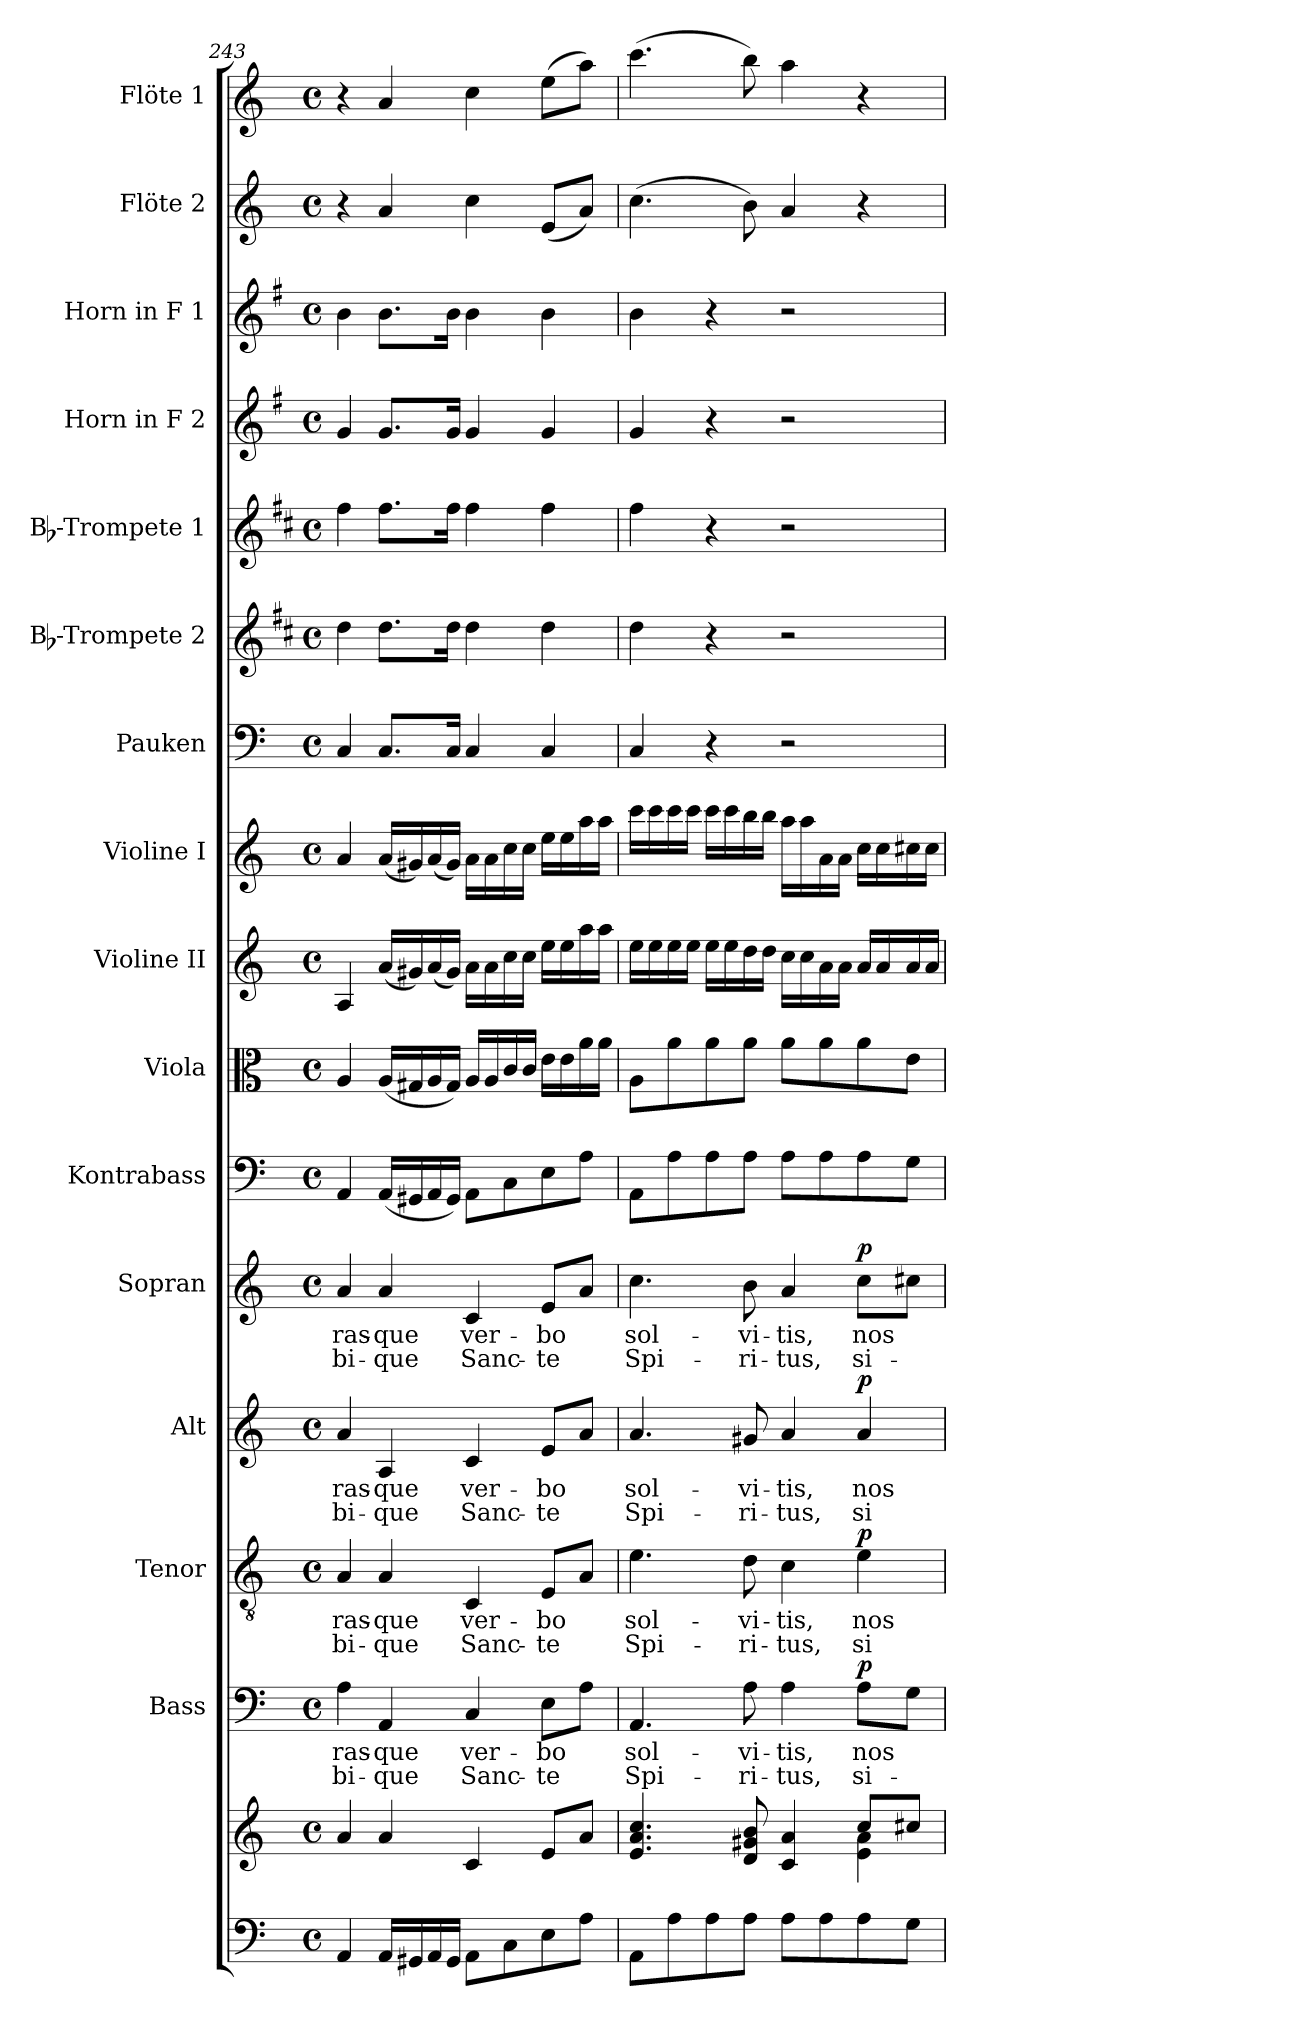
**kern	**kern	**kern	**text	**text	**dynam	**kern	**text	**text	**dynam	**kern	**text	**text	**dynam	**kern	**text	**text	**dynam	**kern	**kern	**kern	**kern	**kern	**kern	**kern	**kern	**kern	**kern	**kern
*part16	*part16	*part15	*part15	*part15	*part15	*part14	*part14	*part14	*part14	*part13	*part13	*part13	*part13	*part12	*part12	*part12	*part12	*part11	*part10	*part9	*part8	*part7	*part6	*part5	*part4	*part3	*part2	*part1
*staff17	*staff16	*staff15	*staff15	*staff15	*staff15	*staff14	*staff14	*staff14	*staff14	*staff13	*staff13	*staff13	*staff13	*staff12	*staff12	*staff12	*staff12	*staff11	*staff10	*staff9	*staff8	*staff7	*staff6	*staff5	*staff4	*staff3	*staff2	*staff1
*	*	*I"Bass	*	*	*	*I"Tenor	*	*	*	*I"Alt	*	*	*	*I"Sopran	*	*	*	*I"Kontrabass	*I"Viola	*I"Violine II	*I"Violine I	*I"Pauken	*I"Bb-Trompete 2	*I"Bb-Trompete 1	*I"Horn in F 2	*I"Horn in F 1	*I"Flöte 2	*I"Flöte 1
*	*	*I'B.	*	*	*	*I'T.	*	*	*	*I'A.	*	*	*	*I'S.	*	*	*	*I'Kb.	*I'Vla.	*I'Vl. II	*I'Vl. I	*I'Pk.	*I'Bb Trp. 2	*I'Bb Trp. 1	*	*	*I'Fl. 2	*I'Fl. 1
*clefF4	*clefG2	*clefF4	*	*	*	*clefGv2	*	*	*	*clefG2	*	*	*	*clefG2	*	*	*	*clefF4	*clefC3	*clefG2	*clefG2	*clefF4	*clefG2	*clefG2	*clefG2	*clefG2	*clefG2	*clefG2
*	*	*	*	*	*	*	*	*	*	*	*	*	*	*	*	*	*	*ITrd7c12	*	*	*	*	*ITrd1c2	*ITrd1c2	*ITrd4c7	*ITrd4c7	*	*
*k[]	*k[]	*k[]	*	*	*	*k[]	*	*	*	*k[]	*	*	*	*k[]	*	*	*	*k[]	*k[]	*k[]	*k[]	*k[]	*k[]	*k[]	*k[]	*k[]	*k[]	*k[]
*C:	*C:	*C:	*	*	*	*C:	*	*	*	*C:	*	*	*	*C:	*	*	*	*C:	*C:	*C:	*C:	*C:	*C:	*C:	*C:	*C:	*C:	*C:
*M4/4	*M4/4	*M4/4	*	*	*	*M4/4	*	*	*	*M4/4	*	*	*	*M4/4	*	*	*	*M4/4	*M4/4	*M4/4	*M4/4	*M4/4	*M4/4	*M4/4	*M4/4	*M4/4	*M4/4	*M4/4
*met(c)	*met(c)	*met(c)	*	*	*	*met(c)	*	*	*	*met(c)	*	*	*	*met(c)	*	*	*	*met(c)	*met(c)	*met(c)	*met(c)	*met(c)	*met(c)	*met(c)	*met(c)	*met(c)	*met(c)	*met(c)
=243	=243	=243	=243	=243	=243	=243	=243	=243	=243	=243	=243	=243	=243	=243	=243	=243	=243	=243	=243	=243	=243	=243	=243	=243	=243	=243	=243	=243
!	!	!	!LO:LY:b	!LO:LY:b	!	!	!LO:LY:b	!LO:LY:b	!	!	!LO:LY:b	!LO:LY:b	!	!	!LO:LY:b	!LO:LY:b	!	!	!	!	!	!	!	!	!	!	!	!
4AA/	4a/	4A\	-ras-	-bi-	.	4A/	-ras-	-bi-	.	4a/	-ras-	-bi-	.	4a/	-ras-	-bi-	.	4AAA/	4A/	4A/	4a/	4C/	4cc\	4ee\	4c/	4e\	4r	4r
!	!	!	!LO:LY:b	!LO:LY:b	!	!	!LO:LY:b	!LO:LY:b	!	!	!LO:LY:b	!LO:LY:b	!	!	!LO:LY:b	!LO:LY:b	!	!	!	!	!	!	!	!	!	!	!	!
16AA/LL	4a/	4AA/	-que	-que	.	4A/	-que	-que	.	4A/	-que	-que	.	4a/	-que	-que	.	(<16AAA/LL	(<16A/LL	(<16a/LL	(<16a/LL	8.C/L	8.cc\L	8.ee\L	8.c/L	8.e\L	4a/	4a/
16GG#X/	.	.	.	.	.	.	.	.	.	.	.	.	.	.	.	.	.	16GGG#X/	16G#X/	16g#X/)	16g#X/)	.	.	.	.	.	.	.
16AA/	.	.	.	.	.	.	.	.	.	.	.	.	.	.	.	.	.	16AAA/	16A/	(<16a/	(<16a/	.	.	.	.	.	.	.
16GG#/JJ	.	.	.	.	.	.	.	.	.	.	.	.	.	.	.	.	.	16GGG#/JJ)	16G#/JJ)	16g#/JJ)	16g#/JJ)	16C/Jk	16cc\Jk	16ee\Jk	16c/Jk	16e\Jk	.	.
!	!	!	!LO:LY:b	!LO:LY:b	!	!	!LO:LY:b	!LO:LY:b	!	!	!LO:LY:b	!LO:LY:b	!	!	!LO:LY:b	!LO:LY:b	!	!	!	!	!	!	!	!	!	!	!	!
8AA\L	4c/	4C/	ver-	Sanc-	.	4C/	ver-	Sanc-	.	4c/	ver-	Sanc-	.	4c/	ver-	Sanc-	.	8AAA\L	16A/LL	16a\LL	16a\LL	4C/	4cc\	4ee\	4c/	4e\	4cc\	4cc\
.	.	.	.	.	.	.	.	.	.	.	.	.	.	.	.	.	.	.	16A/	16a\	16a\	.	.	.	.	.	.	.
8C\	.	.	.	.	.	.	.	.	.	.	.	.	.	.	.	.	.	8CC\	16c/	16cc\	16cc\	.	.	.	.	.	.	.
.	.	.	.	.	.	.	.	.	.	.	.	.	.	.	.	.	.	.	16c/JJ	16cc\JJ	16cc\JJ	.	.	.	.	.	.	.
!	!	!	!LO:LY:b	!LO:LY:b	!	!	!LO:LY:b	!LO:LY:b	!	!	!LO:LY:b	!LO:LY:b	!	!	!LO:LY:b	!LO:LY:b	!	!	!	!	!	!	!	!	!	!	!	!
8E\	8e/L	8E\L	-bo	-te	.	8E/L	-bo	-te	.	8e/L	-bo	-te	.	8e/L	-bo	-te	.	8EE\	16e\LL	16ee\LL	16ee\LL	4C/	4cc\	4ee\	4c/	4e\	(<8e/L	(>8ee\L
.	.	.	.	.	.	.	.	.	.	.	.	.	.	.	.	.	.	.	16e\	16ee\	16ee\	.	.	.	.	.	.	.
8A\J	8a/J	8A\J	.	.	.	8A/J	.	.	.	8a/J	.	.	.	8a/J	.	.	.	8AA\J	16a\	16aa\	16aa\	.	.	.	.	.	8a/J)	8aa\J)
.	.	.	.	.	.	.	.	.	.	.	.	.	.	.	.	.	.	.	16a\JJ	16aa\JJ	16aa\JJ	.	.	.	.	.	.	.
!!LO:PB:g=z
=244	=244	=244	=244	=244	=244	=244	=244	=244	=244	=244	=244	=244	=244	=244	=244	=244	=244	=244	=244	=244	=244	=244	=244	=244	=244	=244	=244	=244
*	*^	*	*	*	*	*	*	*	*	*	*	*	*	*	*	*	*	*	*	*	*	*	*	*	*	*	*	*
!	!	!	!	!LO:LY:b	!LO:LY:b	!	!	!LO:LY:b	!LO:LY:b	!	!	!LO:LY:b	!LO:LY:b	!	!	!LO:LY:b	!LO:LY:b	!	!	!	!	!	!	!	!	!	!	!	!
8AA\L	4.e/ 4.a/ 4.cc/	2.ryy	4.AA/	sol-	Spi-	.	4.e\	sol-	Spi-	.	4.a/	sol-	Spi-	.	4.cc\	sol-	Spi-	.	8AAA\L	8A\L	16ee\LL	16ccc\LL	4C/	4cc\	4ee\	4c/	4e\	(>4.cc\	(>4.ccc\
.	.	.	.	.	.	.	.	.	.	.	.	.	.	.	.	.	.	.	.	.	16ee\	16ccc\	.	.	.	.	.	.	.
8A\	.	.	.	.	.	.	.	.	.	.	.	.	.	.	.	.	.	.	8AA\	8a\	16ee\	16ccc\	.	.	.	.	.	.	.
.	.	.	.	.	.	.	.	.	.	.	.	.	.	.	.	.	.	.	.	.	16ee\JJ	16ccc\JJ	.	.	.	.	.	.	.
8A\	.	.	.	.	.	.	.	.	.	.	.	.	.	.	.	.	.	.	8AA\	8a\	16ee\LL	16ccc\LL	4r	4r	4r	4r	4r	.	.
.	.	.	.	.	.	.	.	.	.	.	.	.	.	.	.	.	.	.	.	.	16ee\	16ccc\	.	.	.	.	.	.	.
!	!	!	!	!LO:LY:b	!LO:LY:b	!	!	!LO:LY:b	!LO:LY:b	!	!	!LO:LY:b	!LO:LY:b	!	!	!LO:LY:b	!LO:LY:b	!	!	!	!	!	!	!	!	!	!	!	!
8A\J	8d/ 8g#X/ 8b/	.	8A\	-vi-	-ri-	.	8d\	-vi-	-ri-	.	8g#X/	-vi-	-ri-	.	8b\	-vi-	-ri-	.	8AA\J	8a\J	16dd\	16bb\	.	.	.	.	.	8b\)	8bb\)
.	.	.	.	.	.	.	.	.	.	.	.	.	.	.	.	.	.	.	.	.	16dd\JJ	16bb\JJ	.	.	.	.	.	.	.
!	!	!	!	!LO:LY:b	!LO:LY:b	!	!	!LO:LY:b	!LO:LY:b	!	!	!LO:LY:b	!LO:LY:b	!	!	!LO:LY:b	!LO:LY:b	!	!	!	!	!	!	!	!	!	!	!	!
8A\L	4c/ 4a/	.	4A\	-tis,	-tus,	.	4c\	-tis,	-tus,	.	4a/	-tis,	-tus,	.	4a/	-tis,	-tus,	.	8AA\L	8a\L	16cc\LL	16aa\LL	2r	2r	2r	2r	2r	4a/	4aa\
.	.	.	.	.	.	.	.	.	.	.	.	.	.	.	.	.	.	.	.	.	16cc\	16aa\	.	.	.	.	.	.	.
8A\	.	.	.	.	.	.	.	.	.	.	.	.	.	.	.	.	.	.	8AA\	8a\	16a\	16a\	.	.	.	.	.	.	.
.	.	.	.	.	.	.	.	.	.	.	.	.	.	.	.	.	.	.	.	.	16a\JJ	16a\JJ	.	.	.	.	.	.	.
!	!	!	!	!LO:LY:b	!LO:LY:b	!LO:DY:a	!	!LO:LY:b	!LO:LY:b	!LO:DY:a	!	!LO:LY:b	!LO:LY:b	!LO:DY:a	!	!LO:LY:b	!LO:LY:b	!LO:DY:a	!	!	!	!	!	!	!	!	!	!	!
8A\	8cc/L	4e\ 4a\	8A\L	nos	si-	p	4e\	nos	si-	p	4a/	nos	si-	p	8cc\L	nos	si-	p	8AA\	8a\	16a/LL	16cc\LL	.	.	.	.	.	4r	4r
.	.	.	.	.	.	.	.	.	.	.	.	.	.	.	.	.	.	.	.	.	16a/	16cc\	.	.	.	.	.	.	.
8G\J	8cc#X/J	.	8G\J	.	.	.	.	.	.	.	.	.	.	.	8cc#X\J	.	.	.	8GG\J	8e\J	16a/	16cc#X\	.	.	.	.	.	.	.
.	.	.	.	.	.	.	.	.	.	.	.	.	.	.	.	.	.	.	.	.	16a/JJ	16cc#\JJ	.	.	.	.	.	.	.
*	*v	*v	*	*	*	*	*	*	*	*	*	*	*	*	*	*	*	*	*	*	*	*	*	*	*	*	*	*	*
=	=	=	=	=	=	=	=	=	=	=	=	=	=	=	=	=	=	=	=	=	=	=	=	=	=	=	=	=
*-	*-	*-	*-	*-	*-	*-	*-	*-	*-	*-	*-	*-	*-	*-	*-	*-	*-	*-	*-	*-	*-	*-	*-	*-	*-	*-	*-	*-
